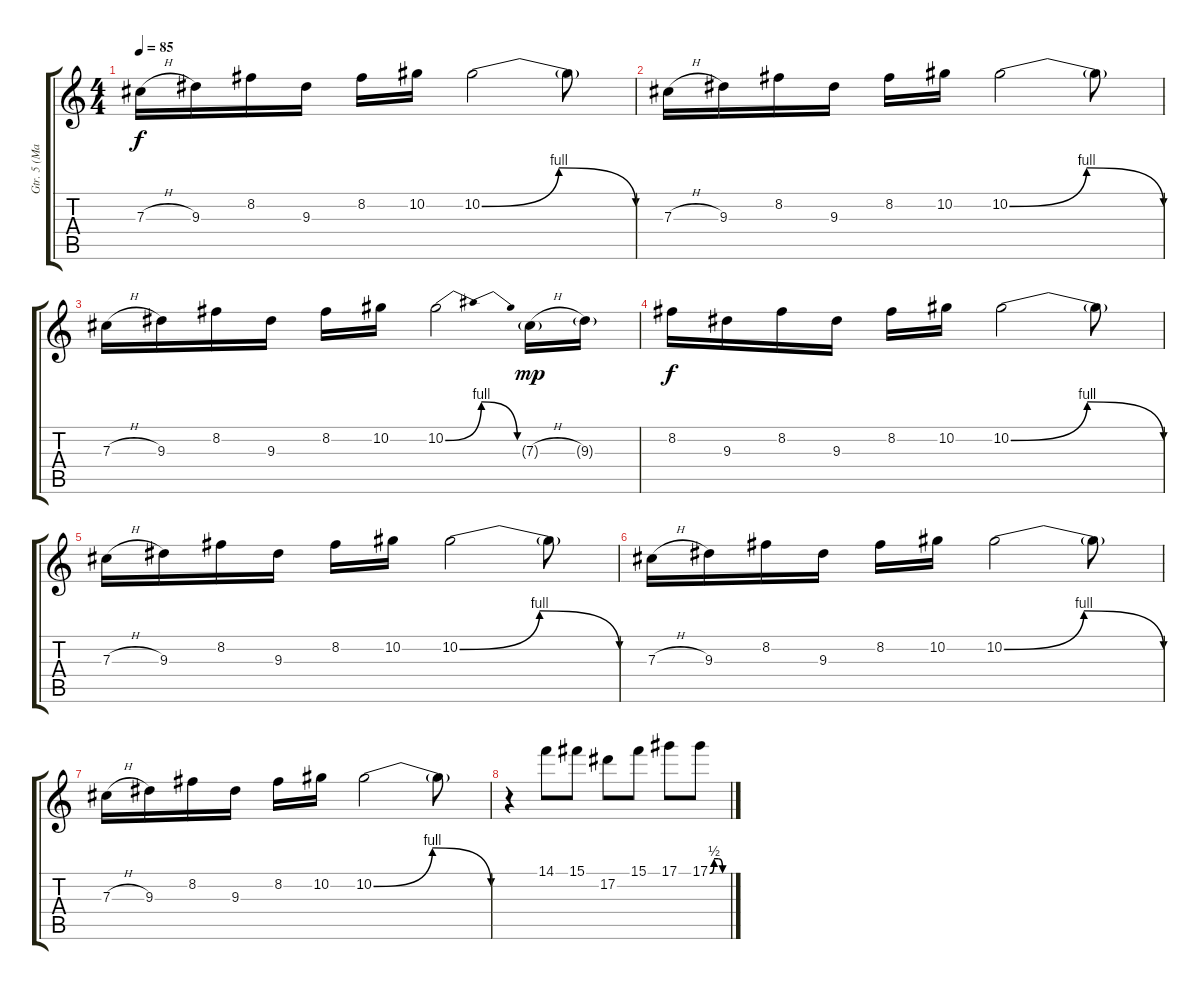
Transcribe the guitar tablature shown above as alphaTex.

\track ("Gtr. 5 (Main Lead)" "Gtr. 5 (Ma") {instrument overdrivenguitar}
\staff {score tabs}
\tuning (Eb4 Bb3 Gb3 Db3 Ab2 Eb2) {hide}
\ts (4 4)
\tempo 85
\clef g2
\ks c
7.3{h}.16{dy f} 9.3.16 8.2.16 9.3.16 8.2.16 10.2.16 10.2{be (bendrelease 0 0 30 4 49 4 60 0)}.2 10.2{t}.8 |
7.3{h}.16 9.3.16 8.2.16 9.3.16 8.2.16 10.2.16 10.2{be (bendrelease 0 0 30 4 49 4 60 0)}.2 10.2{t}.8 |
7.3{h}.16 9.3.16 8.2.16 9.3.16 8.2.16 10.2.16 10.2{be (bendrelease 0 0 30 4 49 4 60 0)}.2 7.3{h g}.16{dy mp} 9.3{g}.16 |
8.2.16{dy f} 9.3.16 8.2.16 9.3.16 8.2.16 10.2.16 10.2{be (bendrelease 0 0 30 4 49 4 60 0)}.2 10.2{t}.8 |
7.3{h}.16 9.3.16 8.2.16 9.3.16 8.2.16 10.2.16 10.2{be (bendrelease 0 0 30 4 49 4 60 0)}.2 10.2{t}.8 |
7.3{h}.16 9.3.16 8.2.16 9.3.16 8.2.16 10.2.16 10.2{be (bendrelease 0 0 30 4 49 4 60 0)}.2 10.2{t}.8 |
7.3{h}.16 9.3.16 8.2.16 9.3.16 8.2.16 10.2.16 10.2{be (bendrelease 0 0 30 4 49 4 60 0)}.2 10.2{t}.8 |
r.4 14.1.8 15.1.8 17.2.8 15.1.8 17.1.8 17.1{be (custom 0 0 15 2 30 2 45 0 60 0)}.8
